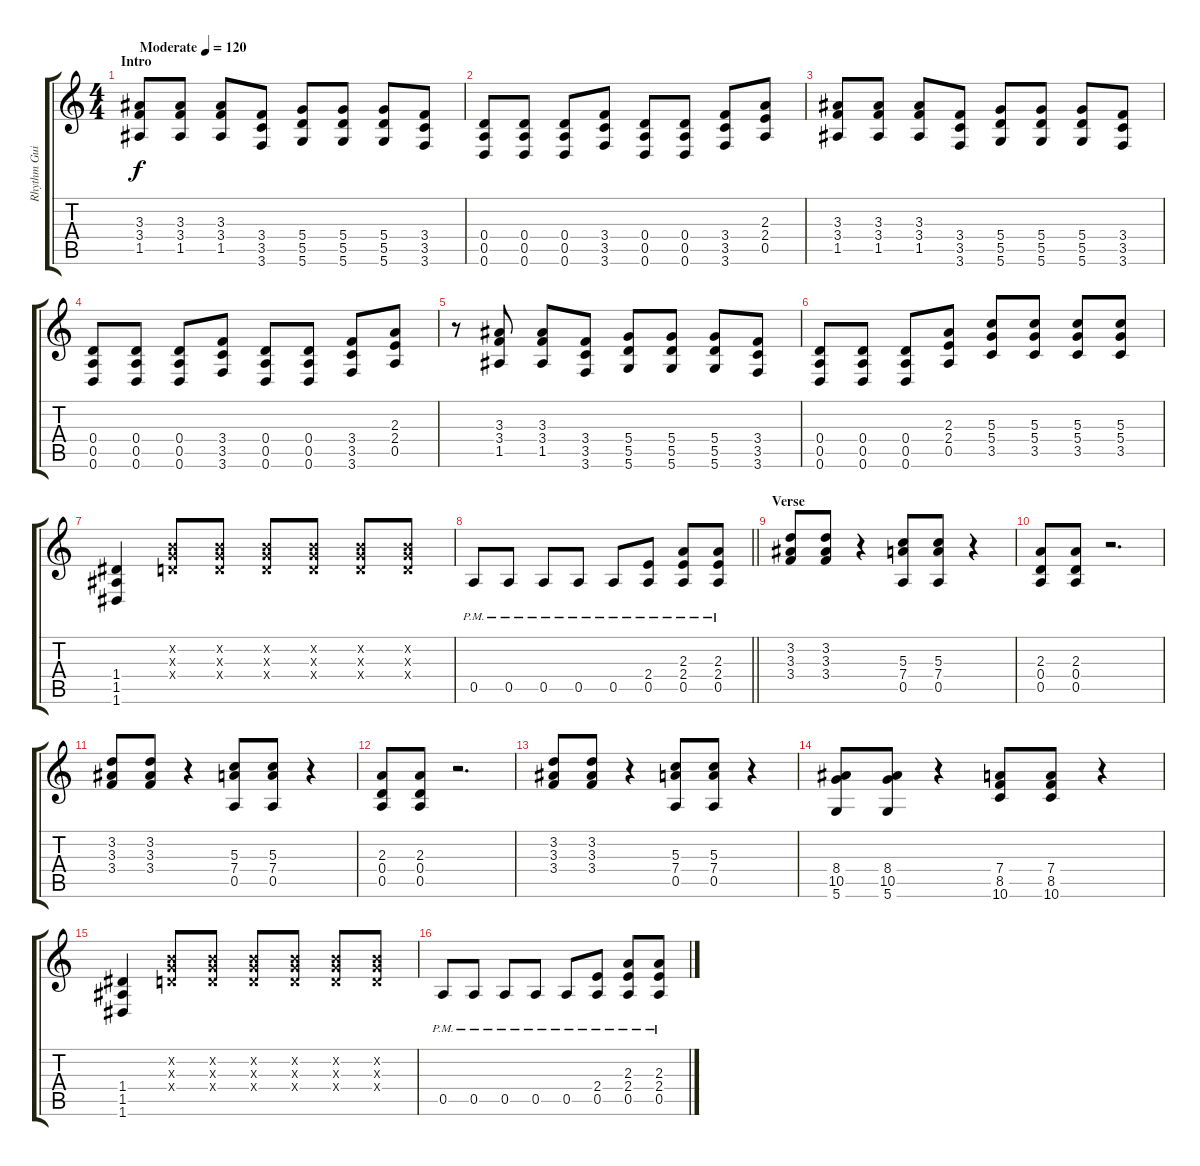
\track ("Rhythm Guitar" "Rhythm Gui") {instrument distortionguitar}
\staff {score tabs}
\tuning (E4 B3 G3 D3 A2 D2) {hide}
\ts (4 4)
\section ("" "Intro")
\tempo (120 "Moderate")
\clef g2
\ks c
(3.3 3.4 1.5).8{dy f instrument distortionguitar} (3.3 3.4 1.5).8 (3.3 3.4 1.5).8 (3.4 3.5 3.6).8 (5.4 5.5 5.6).8 (5.4 5.5 5.6).8 (5.4 5.5 5.6).8 (3.4 3.5 3.6).8 |
(0.4 0.5 0.6).8 (0.4 0.5 0.6).8 (0.4 0.5 0.6).8 (3.4 3.5 3.6).8 (0.4 0.5 0.6).8 (0.4 0.5 0.6).8 (3.4 3.5 3.6).8 (2.3 2.4 0.5).8 |
(3.3 3.4 1.5).8 (3.3 3.4 1.5).8 (3.3 3.4 1.5).8 (3.4 3.5 3.6).8 (5.4 5.5 5.6).8 (5.4 5.5 5.6).8 (5.4 5.5 5.6).8 (3.4 3.5 3.6).8 |
(0.4 0.5 0.6).8 (0.4 0.5 0.6).8 (0.4 0.5 0.6).8 (3.4 3.5 3.6).8 (0.4 0.5 0.6).8 (0.4 0.5 0.6).8 (3.4 3.5 3.6).8 (2.3 2.4 0.5).8 |
r.8 (3.3 3.4 1.5).8 (3.3 3.4 1.5).8 (3.4 3.5 3.6).8 (5.4 5.5 5.6).8 (5.4 5.5 5.6).8 (5.4 5.5 5.6).8 (3.4 3.5 3.6).8 |
(0.4 0.5 0.6).8 (0.4 0.5 0.6).8 (0.4 0.5 0.6).8 (2.3 2.4 0.5).8 (5.3 5.4 3.5).8 (5.3 5.4 3.5).8 (5.3 5.4 3.5).8 (5.3 5.4 3.5).8 |
(1.4 1.5 1.6).4 (0.2{x} 0.3{x} 0.4{x}).8 (0.2{x} 0.3{x} 0.4{x}).8 (0.2{x} 0.3{x} 0.4{x}).8 (0.2{x} 0.3{x} 0.4{x}).8 (0.2{x} 0.3{x} 0.4{x}).8 (0.2{x} 0.3{x} 0.4{x}).8 |
\barLineRight lightlight
0.5{pm}.8 0.5{pm}.8 0.5{pm}.8 0.5{pm}.8 0.5{pm}.8 (2.4{pm} 0.5{pm}).8 (2.3{pm} 2.4{pm} 0.5{pm}).8 (2.3{pm} 2.4{pm} 0.5{pm}).8 |
\section ("" "Verse")
(3.2 3.3 3.4).8 (3.2 3.3 3.4).8 r.4 (5.3 7.4 0.5).8 (5.3 7.4 0.5).8 r.4 |
(2.3 0.4 0.5).8 (2.3 0.4 0.5).8 r.2{d} |
(3.2 3.3 3.4).8 (3.2 3.3 3.4).8 r.4 (5.3 7.4 0.5).8 (5.3 7.4 0.5).8 r.4 |
(2.3 0.4 0.5).8 (2.3 0.4 0.5).8 r.2{d} |
(3.2 3.3 3.4).8 (3.2 3.3 3.4).8 r.4 (5.3 7.4 0.5).8 (5.3 7.4 0.5).8 r.4 |
(8.4 10.5 5.6).8 (8.4 10.5 5.6).8 r.4 (7.4 8.5 10.6).8 (7.4 8.5 10.6).8 r.4 |
(1.4 1.5 1.6).4 (0.2{x} 0.3{x} 0.4{x}).8 (0.2{x} 0.3{x} 0.4{x}).8 (0.2{x} 0.3{x} 0.4{x}).8 (0.2{x} 0.3{x} 0.4{x}).8 (0.2{x} 0.3{x} 0.4{x}).8 (0.2{x} 0.3{x} 0.4{x}).8 |
0.5{pm}.8 0.5{pm}.8 0.5{pm}.8 0.5{pm}.8 0.5{pm}.8 (2.4{pm} 0.5{pm}).8 (2.3{pm} 2.4{pm} 0.5{pm}).8 (2.3{pm} 2.4{pm} 0.5{pm}).8
